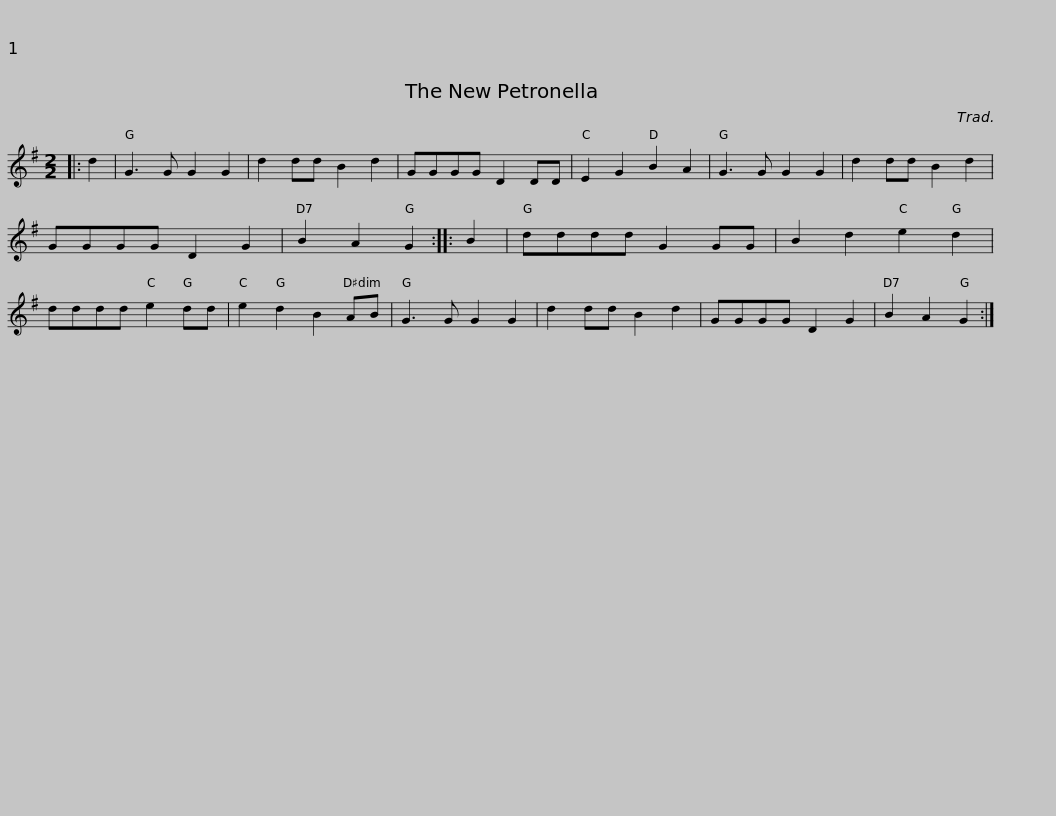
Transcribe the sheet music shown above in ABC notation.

X:1
L:1/8
M:2/2
I:linebreak $
K:G
V:1 treble
V:1
|: d2 | G3 G G2 G2 | d2 dd B2 d2 | GGGG D2 DD | E2 G2 B2 A2 | %5
 G3 G G2 G2 | d2 dd B2 d2 | GGGG D2 G2 |$ B2 A2 G2 :: B2 | %10
 dddd G2 GG | B2 d2 e2 d2 | dddd e2 dd | e2 d2 B2 AB | G3 G G2 G2 | %15
 d2 dd B2 d2 |$ GGGG D2 G2 | B2 A2 G2 :| %18
